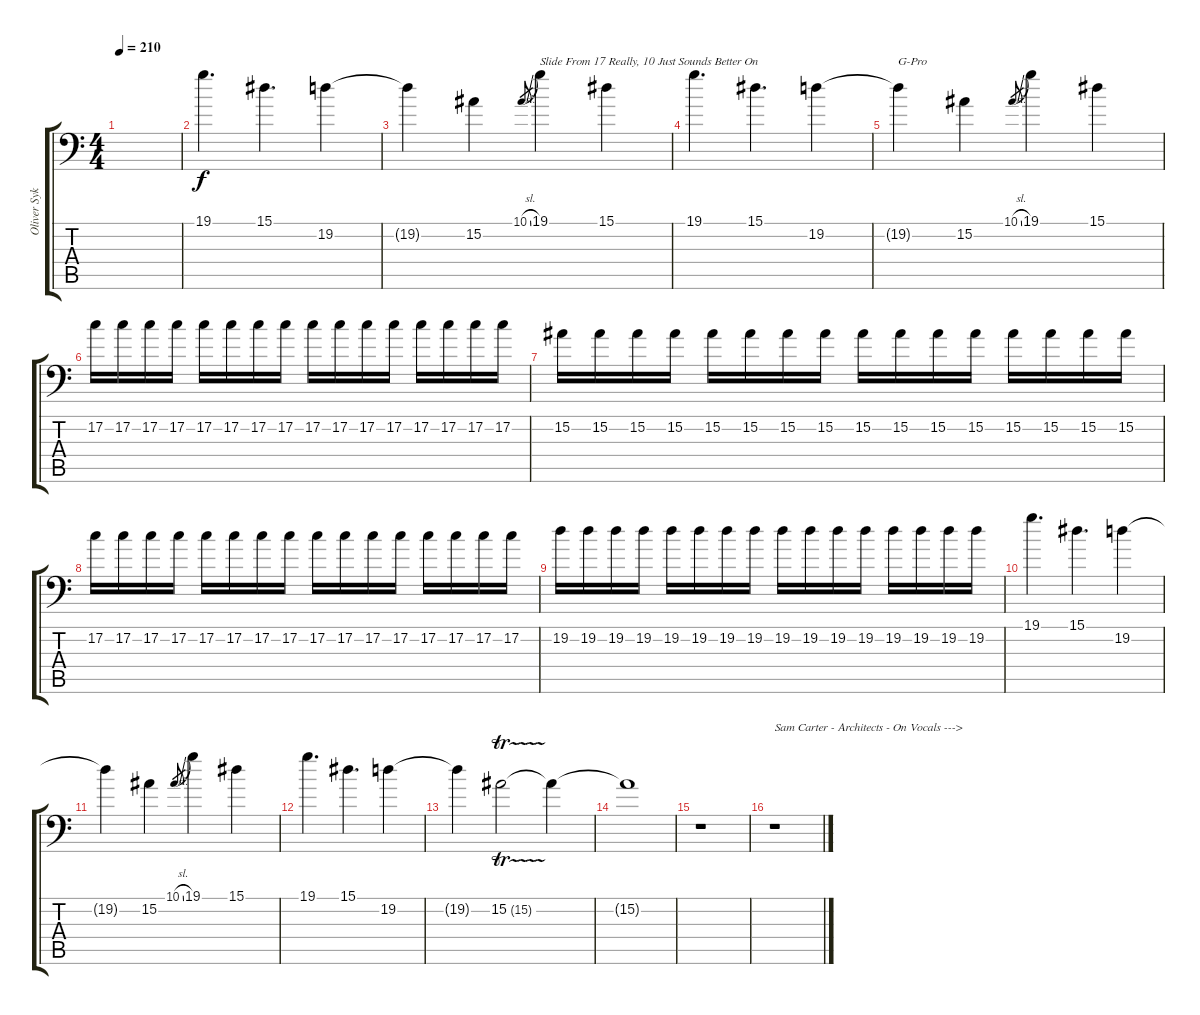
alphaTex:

\track ("Oliver Sykes" "Oliver Syk") {instrument acousticgrandpiano}
\staff {score tabs}
\tuning (C4 G3 Eb3 Bb2 F2 Bb1) {hide}
\ts (4 4)
\tempo 210
\clef f4
\ks c
|
19.1.4{d} 15.1.4{d} 19.2.4 |
19.2{t}.4 15.2.4 10.1{sl}.8{gr} 19.1.4{txt "Slide From 17 Really, 10 Just Sounds Better On"} 15.1.4 |
19.1.4{d} 15.1.4{d} 19.2.4 |
19.2{t}.4{txt "G-Pro"} 15.2.4 10.1{sl}.8{gr} 19.1.4 15.1.4 |
17.2.16 17.2.16 17.2.16 17.2.16 17.2.16 17.2.16 17.2.16 17.2.16 17.2.16 17.2.16 17.2.16 17.2.16 17.2.16 17.2.16 17.2.16 17.2.16 |
15.2.16 15.2.16 15.2.16 15.2.16 15.2.16 15.2.16 15.2.16 15.2.16 15.2.16 15.2.16 15.2.16 15.2.16 15.2.16 15.2.16 15.2.16 15.2.16 |
17.2.16 17.2.16 17.2.16 17.2.16 17.2.16 17.2.16 17.2.16 17.2.16 17.2.16 17.2.16 17.2.16 17.2.16 17.2.16 17.2.16 17.2.16 17.2.16 |
19.2.16 19.2.16 19.2.16 19.2.16 19.2.16 19.2.16 19.2.16 19.2.16 19.2.16 19.2.16 19.2.16 19.2.16 19.2.16 19.2.16 19.2.16 19.2.16 |
19.1.4{d} 15.1.4{d} 19.2.4 |
19.2{t}.4 15.2.4 10.1{sl}.8{gr} 19.1.4 15.1.4 |
19.1.4{d} 15.1.4{d} 19.2.4 |
19.2{t}.4 15.2{tr (15 16)}.2{volume 0} 15.2{t}.4 |
15.2{t}.1 |
r.1 |
r.1{txt "Sam Carter - Architects - On Vocals --->"}
